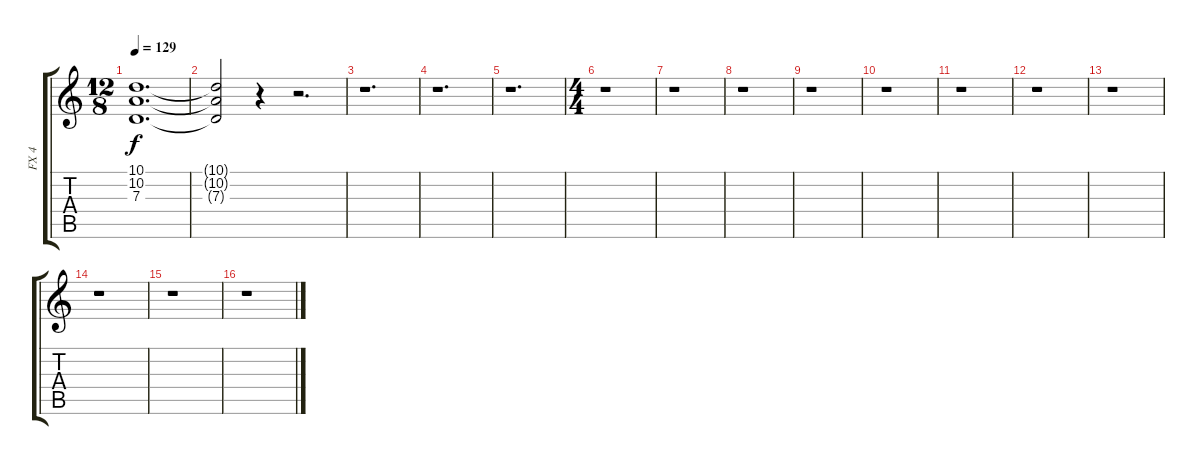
\track ("FX 4" "FX 4") {instrument steeldrums}
\staff {score tabs}
\tuning (E4 B3 G3 D3 A2 D2) {hide}
\ts (12 8)
\tempo 129
\clef g2
\ks c
(10.1{t} 10.2{t} 7.3{t}).1{d dy f} |
(10.1{t} 10.2{t} 7.3{t}).2 r.4 r.2{d} |
r.1{d} |
r.1{d} |
r.1{d} |
\ts (4 4)
r.1 |
r.1 |
r.1 |
r.1 |
r.1 |
r.1 |
r.1 |
r.1 |
r.1 |
r.1 |
r.1
